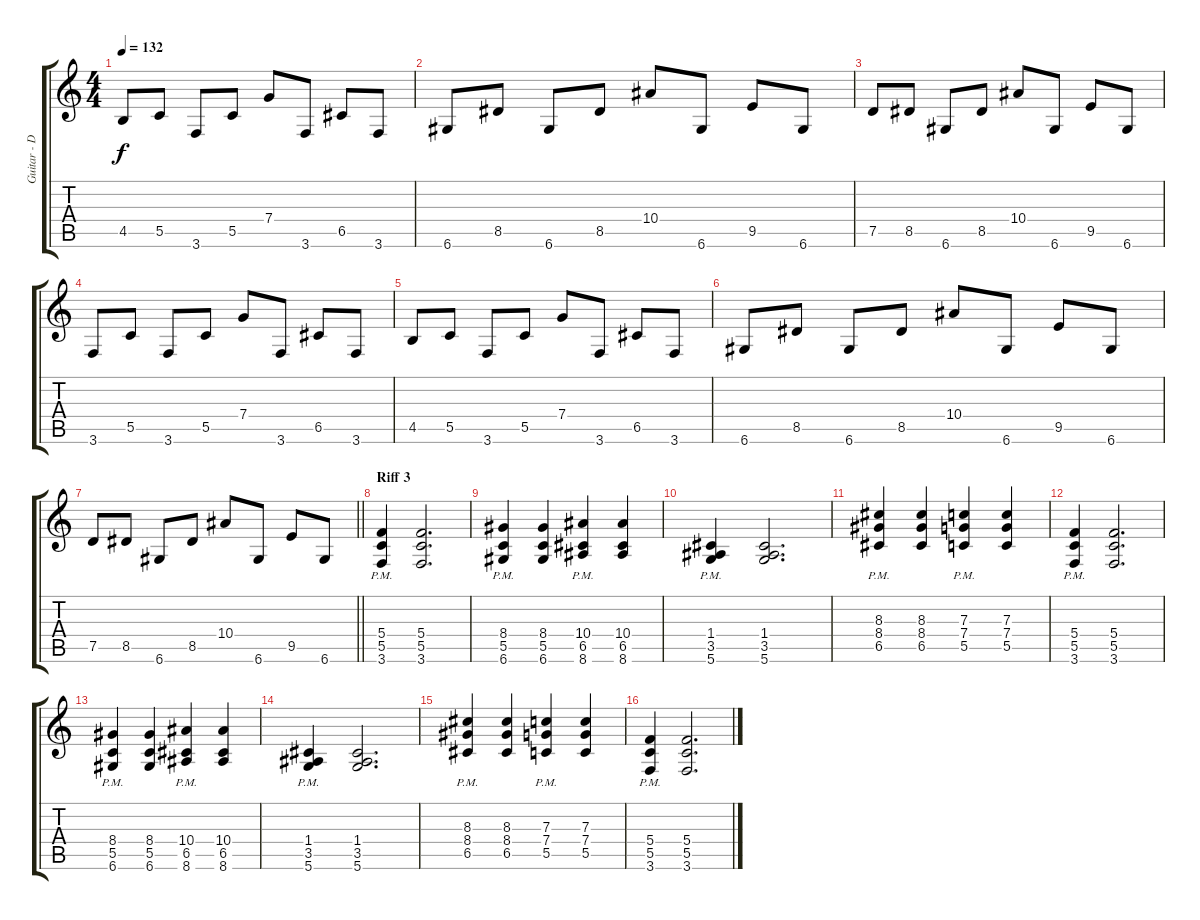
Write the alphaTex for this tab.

\track ("Guitar - Deron Miller" "Guitar - D") {instrument distortionguitar}
\staff {score tabs}
\tuning (D4 A3 F3 C3 G2 D2) {hide}
\ts (4 4)
\tempo 132
\clef g2
\ks c
4.5.8{dy f} 5.5.8 3.6.8 5.5.8 7.4.8 3.6.8 6.5.8 3.6.8 |
6.6.8 8.5.8 6.6.8 8.5.8 10.4.8 6.6.8 9.5.8 6.6.8 |
7.5.8 8.5.8 6.6.8 8.5.8 10.4.8 6.6.8 9.5.8 6.6.8 |
3.6.8 5.5.8 3.6.8 5.5.8 7.4.8 3.6.8 6.5.8 3.6.8 |
4.5.8 5.5.8 3.6.8 5.5.8 7.4.8 3.6.8 6.5.8 3.6.8 |
6.6.8 8.5.8 6.6.8 8.5.8 10.4.8 6.6.8 9.5.8 6.6.8 |
\barLineRight lightlight
7.5.8 8.5.8 6.6.8 8.5.8 10.4.8 6.6.8 9.5.8 6.6.8 |
\section ("" "Riff 3")
(5.4{pm} 5.5{pm} 3.6{pm}).4 (5.4 5.5 3.6).2{d} |
(8.4{pm} 5.5{pm} 6.6{pm}).4 (8.4 5.5 6.6).4 (10.4{pm} 6.5{pm} 8.6{pm}).4 (10.4 6.5 8.6).4 |
(1.4{pm} 3.5{pm} 5.6{pm}).4 (1.4 3.5 5.6).2{d} |
(8.3{pm} 8.4{pm} 6.5{pm}).4 (8.3 8.4 6.5).4 (7.3{pm} 7.4{pm} 5.5{pm}).4 (7.3 7.4 5.5).4 |
(5.4{pm} 5.5{pm} 3.6{pm}).4 (5.4 5.5 3.6).2{d} |
(8.4{pm} 5.5{pm} 6.6{pm}).4 (8.4 5.5 6.6).4 (10.4{pm} 6.5{pm} 8.6{pm}).4 (10.4 6.5 8.6).4 |
(1.4{pm} 3.5{pm} 5.6{pm}).4 (1.4 3.5 5.6).2{d} |
(8.3{pm} 8.4{pm} 6.5{pm}).4 (8.3 8.4 6.5).4 (7.3{pm} 7.4{pm} 5.5{pm}).4 (7.3 7.4 5.5).4 |
(5.4{pm} 5.5{pm} 3.6{pm}).4 (5.4 5.5 3.6).2{d}
